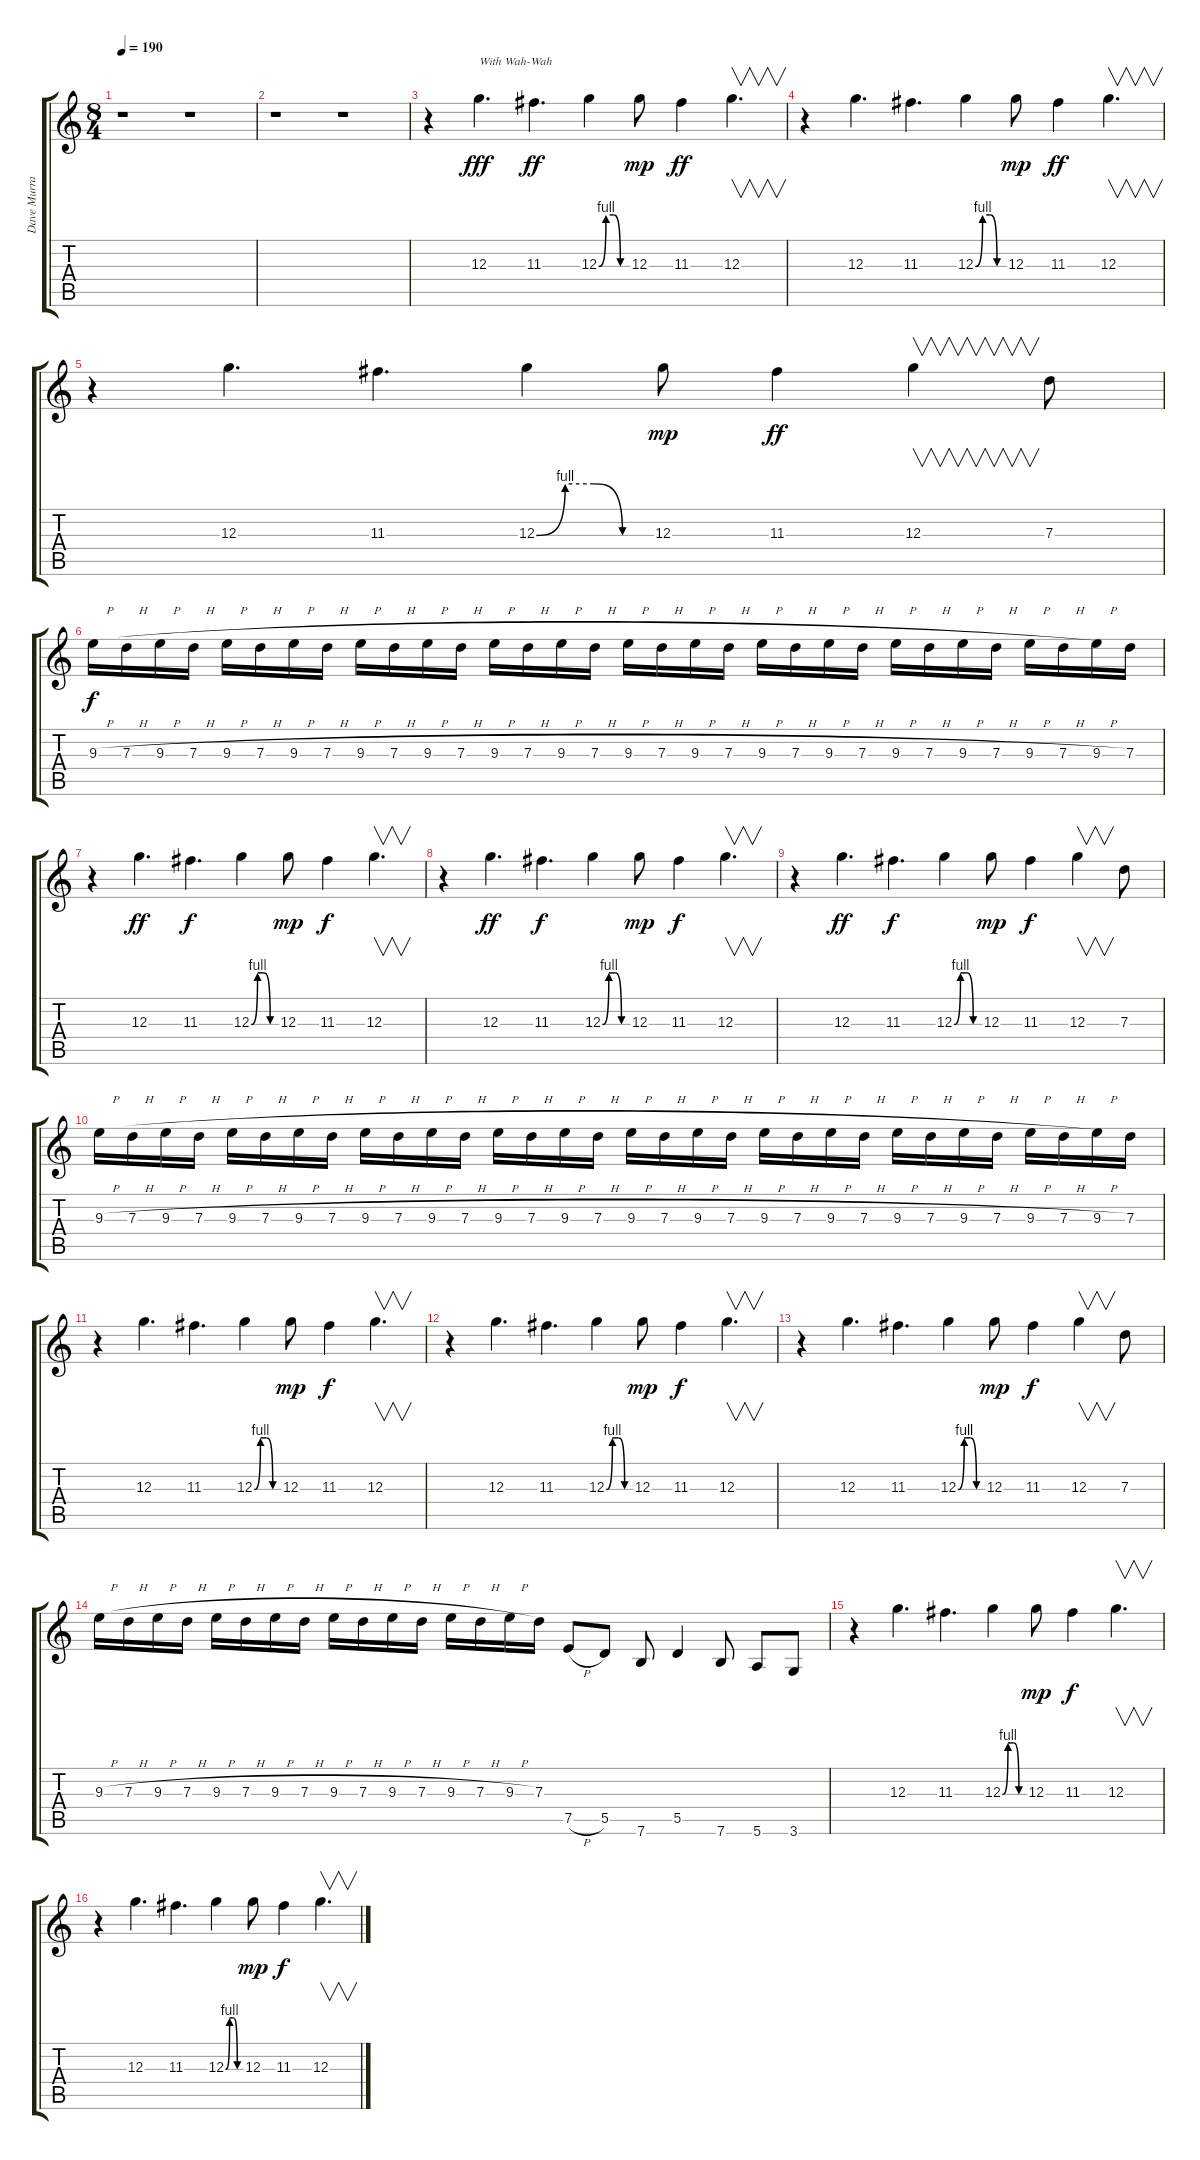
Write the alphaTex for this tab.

\track ("Dave Murray" "Dave Murra") {instrument distortionguitar}
\staff {score tabs}
\tuning (E4 B3 G3 D3 A2 E2) {hide}
\ts (8 4)
\tempo 190
\clef g2
\ks c
r.1{dy fff instrument distortionguitar} r.1 |
r.1 r.1 |
r.4 12.3.4{d txt "With Wah-Wah"} 11.3.4{d dy ff} 12.3{be (custom 0 0 15 4 30 4 45 0 60 0)}.4 12.3.8{dy mp} 11.3.4{dy ff} 12.3.4{v d} |
r.4 12.3.4{d} 11.3.4{d} 12.3{be (custom 0 0 15 4 30 4 45 0 60 0)}.4 12.3.8{dy mp} 11.3.4{dy ff} 12.3.4{v d} |
r.4 12.3.4{d} 11.3.4{d} 12.3{be (custom 0 0 15 4 30 4 45 0 60 0)}.4 12.3.8{dy mp} 11.3.4{dy ff} 12.3.4{v} 7.3.8 |
9.3{h}.16{dy f} 7.3{h}.16 9.3{h}.16 7.3{h}.16 9.3{h}.16 7.3{h}.16 9.3{h}.16 7.3{h}.16 9.3{h}.16 7.3{h}.16 9.3{h}.16 7.3{h}.16 9.3{h}.16 7.3{h}.16 9.3{h}.16 7.3{h}.16 9.3{h}.16 7.3{h}.16 9.3{h}.16 7.3{h}.16 9.3{h}.16 7.3{h}.16 9.3{h}.16 7.3{h}.16 9.3{h}.16 7.3{h}.16 9.3{h}.16 7.3{h}.16 9.3{h}.16 7.3{h}.16 9.3{h}.16 7.3.16 |
r.4 12.3.4{d dy ff} 11.3.4{d dy f} 12.3{be (custom 0 0 15 4 30 4 45 0 60 0)}.4 12.3.8{dy mp} 11.3.4{dy f} 12.3.4{v d} |
r.4 12.3.4{d dy ff} 11.3.4{d dy f} 12.3{be (custom 0 0 15 4 30 4 45 0 60 0)}.4 12.3.8{dy mp} 11.3.4{dy f} 12.3.4{v d} |
r.4 12.3.4{d dy ff} 11.3.4{d dy f} 12.3{be (custom 0 0 15 4 30 4 45 0 60 0)}.4 12.3.8{dy mp} 11.3.4{dy f} 12.3.4{v} 7.3.8 |
9.3{h}.16 7.3{h}.16 9.3{h}.16 7.3{h}.16 9.3{h}.16 7.3{h}.16 9.3{h}.16 7.3{h}.16 9.3{h}.16 7.3{h}.16 9.3{h}.16 7.3{h}.16 9.3{h}.16 7.3{h}.16 9.3{h}.16 7.3{h}.16 9.3{h}.16 7.3{h}.16 9.3{h}.16 7.3{h}.16 9.3{h}.16 7.3{h}.16 9.3{h}.16 7.3{h}.16 9.3{h}.16 7.3{h}.16 9.3{h}.16 7.3{h}.16 9.3{h}.16 7.3{h}.16 9.3{h}.16 7.3.16 |
r.4 12.3.4{d} 11.3.4{d} 12.3{be (custom 0 0 15 4 30 4 45 0 60 0)}.4 12.3.8{dy mp} 11.3.4{dy f} 12.3.4{v d} |
r.4 12.3.4{d} 11.3.4{d} 12.3{be (custom 0 0 15 4 30 4 45 0 60 0)}.4 12.3.8{dy mp} 11.3.4{dy f} 12.3.4{v d} |
r.4 12.3.4{d} 11.3.4{d} 12.3{be (custom 0 0 15 4 30 4 45 0 60 0)}.4 12.3.8{dy mp} 11.3.4{dy f} 12.3.4{v} 7.3.8 |
9.3{h}.16 7.3{h}.16 9.3{h}.16 7.3{h}.16 9.3{h}.16 7.3{h}.16 9.3{h}.16 7.3{h}.16 9.3{h}.16 7.3{h}.16 9.3{h}.16 7.3{h}.16 9.3{h}.16 7.3{h}.16 9.3{h}.16 7.3.16 7.5{h}.8 5.5.8 7.6.8 5.5.4 7.6.8 5.6.8 3.6.8 |
r.4 12.3.4{d} 11.3.4{d} 12.3{be (custom 0 0 15 4 30 4 45 0 60 0)}.4 12.3.8{dy mp} 11.3.4{dy f} 12.3.4{v d} |
r.4 12.3.4{d} 11.3.4{d} 12.3{be (custom 0 0 15 4 30 4 45 0 60 0)}.4 12.3.8{dy mp} 11.3.4{dy f} 12.3.4{v d}
